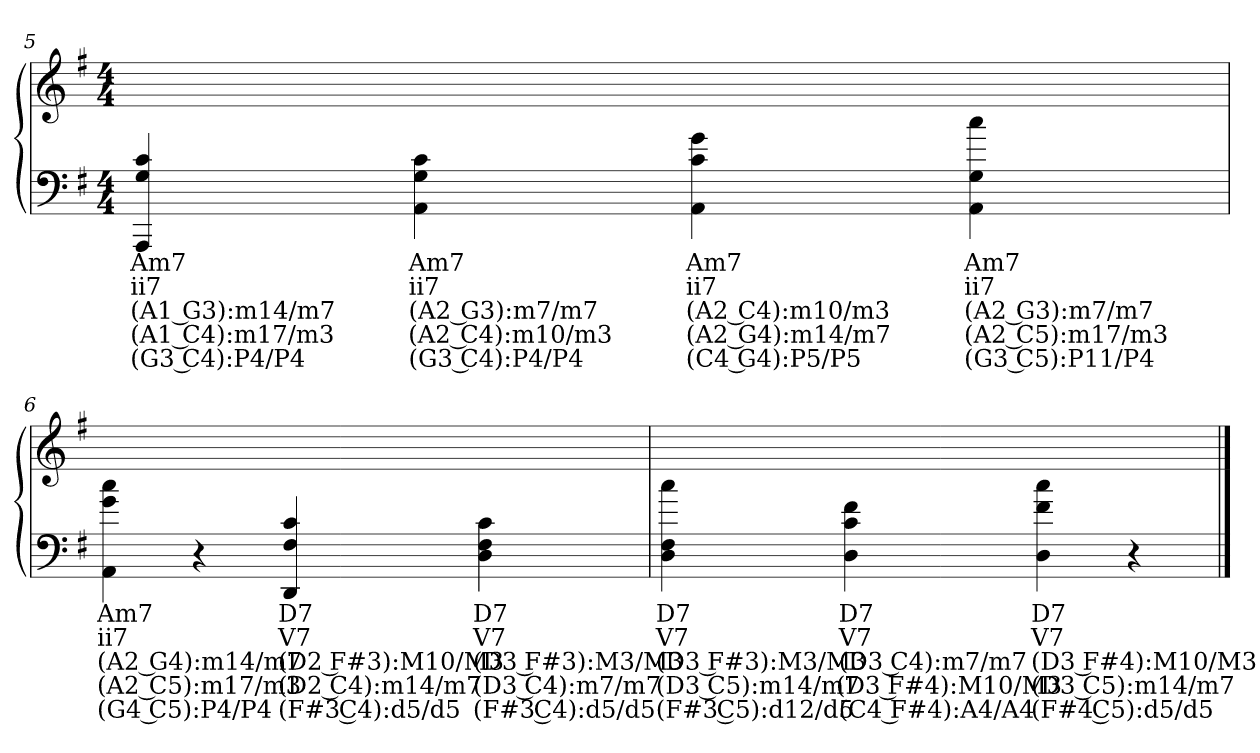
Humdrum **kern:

**kern	**text	**text	**text	**text	**text	**kern
*part2	*part2	*part2	*part2	*part2	*part2	*part1
*staff2	*staff2	*staff2	*staff2	*staff2	*staff2	*staff1
*clefF4	*	*	*	*	*	*clefG2
*k[f#]	*	*	*	*	*	*k[f#]
*G:	*	*	*	*	*	*G:
*M4/4	*	*	*	*	*	*M4/4
=5	=5	=5	=5	=5	=5	=5
4AAA 4G 4c	Am7	ii7	(A1 G3):m14/m7	(A1 C4):m17/m3	(G3 C4):P4/P4	1ryy
4AA 4G 4c	Am7	ii7	(A2 G3):m7/m7	(A2 C4):m10/m3	(G3 C4):P4/P4	.
4AA 4c 4g	Am7	ii7	(A2 C4):m10/m3	(A2 G4):m14/m7	(C4 G4):P5/P5	.
4AA 4G 4cc	Am7	ii7	(A2 G3):m7/m7	(A2 C5):m17/m3	(G3 C5):P11/P4	.
=6	=6	=6	=6	=6	=6	=6
4AA 4g 4cc	Am7	ii7	(A2 G4):m14/m7	(A2 C5):m17/m3	(G4 C5):P4/P4	1ryy
4r	.	.	.	.	.	.
4DD 4F# 4c	D7	V7	(D2 F#3):M10/M3	(D2 C4):m14/m7	(F#3 C4):d5/d5	.
4D 4F# 4c	D7	V7	(D3 F#3):M3/M3	(D3 C4):m7/m7	(F#3 C4):d5/d5	.
=7	=7	=7	=7	=7	=7	=7
4D 4F# 4cc	D7	V7	(D3 F#3):M3/M3	(D3 C5):m14/m7	(F#3 C5):d12/d5	1ryy
4D 4c 4f#	D7	V7	(D3 C4):m7/m7	(D3 F#4):M10/M3	(C4 F#4):A4/A4	.
4D 4f# 4cc	D7	V7	(D3 F#4):M10/M3	(D3 C5):m14/m7	(F#4 C5):d5/d5	.
4r	.	.	.	.	.	.
==	==	==	==	==	==	==
*-	*-	*-	*-	*-	*-	*-
